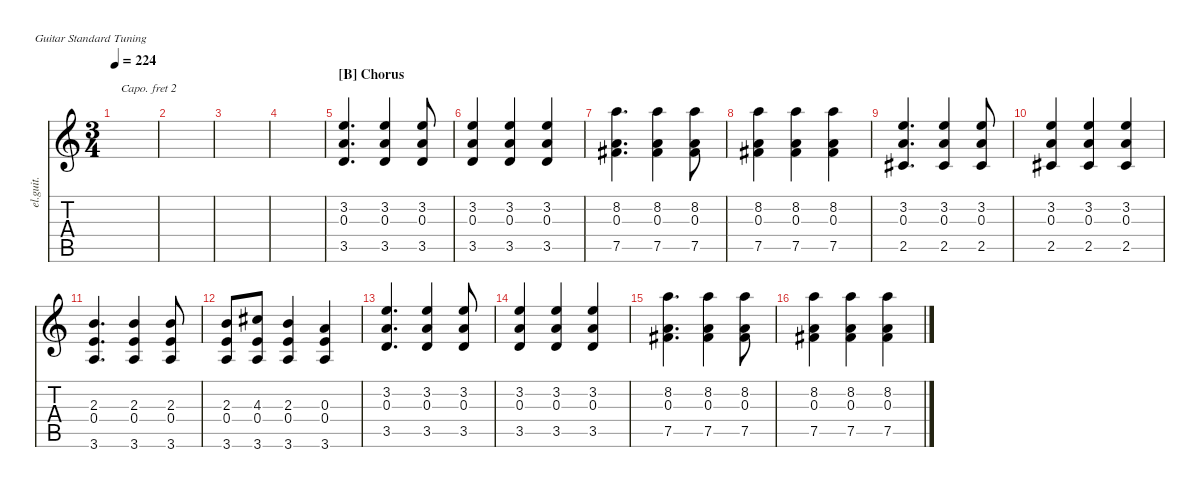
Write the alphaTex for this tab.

\defaultSystemsLayout 4
\hideDynamics
\bracketExtendMode nobrackets
\track ("Clean Guitar" "el.guit.") {instrument electricguitarclean}
\staff {score tabs}
\capo 2
\tuning (E4 B3 G3 D3 A2 E2)
\ts (3 4)
\tempo 224
\clef g2
\ks c
|
|
|
|
\section ("B" "Chorus")
(3.5 0.3 3.2).4{d beam Up} (3.5 0.3 3.2).4{beam Up} (3.5 0.3 3.2).8{beam Up} |
(3.5 0.3 3.2).4{beam Up} (3.5 0.3 3.2).4{beam Up} (3.5 0.3 3.2).4{beam Up} |
(7.5{acc #} 8.2 0.3).4{d beam Down} (8.2 0.3 7.5{acc #}).4{beam Down} (8.2 0.3 7.5{acc #}).8{beam Down} |
(7.5{acc #} 0.3 8.2).4{beam Down} (7.5{acc #} 0.3 8.2).4{beam Down} (7.5{acc #} 0.3 8.2).4{beam Down} |
(2.5{acc #} 3.2 0.3).4{d beam Up} (2.5{acc #} 3.2 0.3).4{beam Up} (2.5{acc #} 3.2 0.3).8{beam Up} |
(2.5{acc #} 3.2 0.3).4{beam Up} (2.5{acc #} 3.2 0.3).4{beam Up} (2.5{acc #} 3.2 0.3).4{beam Up} |
(3.6 0.4 2.3).4{d beam Up} (3.6 0.4 2.3).4{beam Up} (3.6 0.4 2.3).8{beam Up} |
(3.6 0.4 2.3).8{beam Up} (3.6 0.4 4.3{acc #}).8{beam Up} (3.6 0.4 2.3).4{beam Up} (3.6 0.4 0.3).4{beam Up} |
(3.5 0.3 3.2).4{d beam Up} (3.5 0.3 3.2).4{beam Up} (3.5 0.3 3.2).8{beam Up} |
(3.5 0.3 3.2).4{beam Up} (3.5 0.3 3.2).4{beam Up} (3.5 0.3 3.2).4{beam Up} |
(7.5{acc #} 8.2 0.3).4{d beam Down} (8.2 0.3 7.5{acc #}).4{beam Down} (8.2 0.3 7.5{acc #}).8{beam Down} |
(7.5{acc #} 0.3 8.2).4{beam Down} (7.5{acc #} 0.3 8.2).4{beam Down} (7.5{acc #} 0.3 8.2).4{beam Down}
